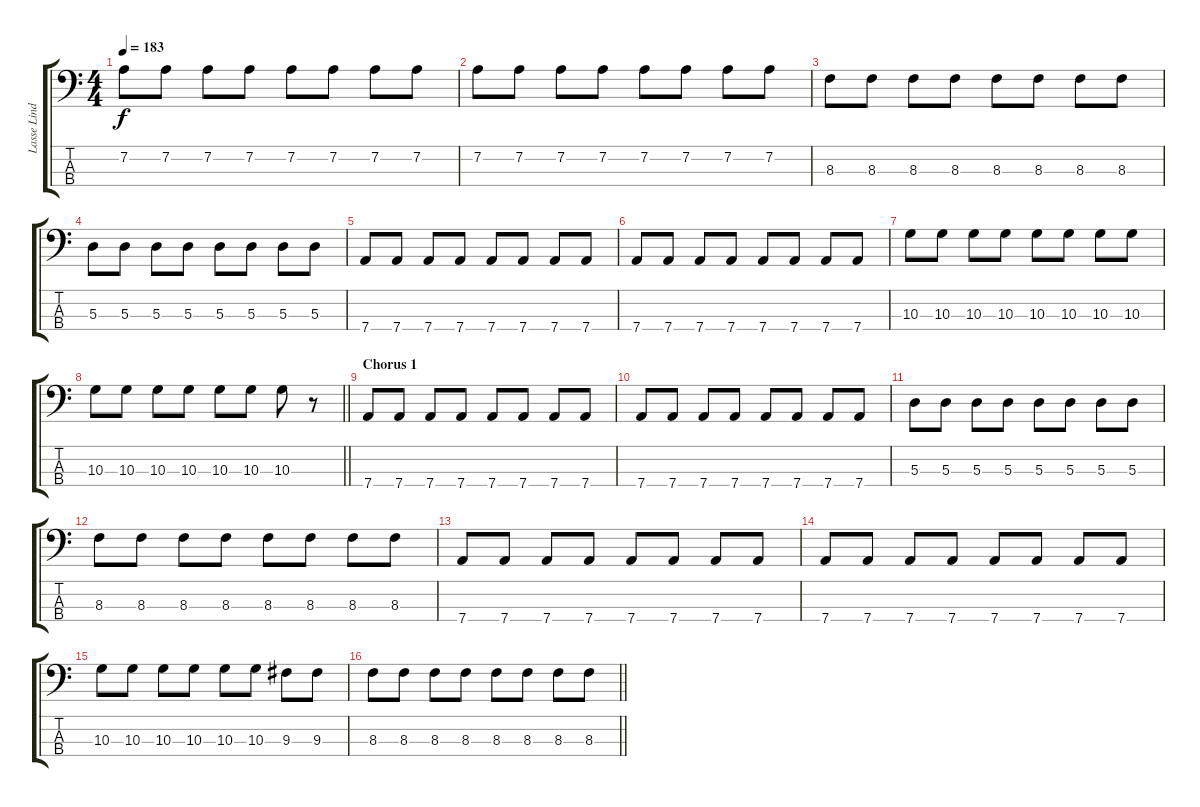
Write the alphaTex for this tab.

\track ("Lasse Lindfors - Bass" "Lasse Lind") {instrument electricbasspick}
\staff {score tabs}
\tuning (G2 D2 A1 D1) {hide}
\ts (4 4)
\tempo 183
\clef f4
\ks c
7.2.8{dy f} 7.2.8 7.2.8 7.2.8 7.2.8 7.2.8 7.2.8 7.2.8 |
7.2.8 7.2.8 7.2.8 7.2.8 7.2.8 7.2.8 7.2.8 7.2.8 |
8.3.8 8.3.8 8.3.8 8.3.8 8.3.8 8.3.8 8.3.8 8.3.8 |
5.3.8 5.3.8 5.3.8 5.3.8 5.3.8 5.3.8 5.3.8 5.3.8 |
7.4.8 7.4.8 7.4.8 7.4.8 7.4.8 7.4.8 7.4.8 7.4.8 |
7.4.8 7.4.8 7.4.8 7.4.8 7.4.8 7.4.8 7.4.8 7.4.8 |
10.3.8 10.3.8 10.3.8 10.3.8 10.3.8 10.3.8 10.3.8 10.3.8 |
\barLineRight lightlight
10.3.8 10.3.8 10.3.8 10.3.8 10.3.8 10.3.8 10.3.8 r.8 |
\section ("" "Chorus 1")
7.4.8 7.4.8 7.4.8 7.4.8 7.4.8 7.4.8 7.4.8 7.4.8 |
7.4.8 7.4.8 7.4.8 7.4.8 7.4.8 7.4.8 7.4.8 7.4.8 |
5.3.8 5.3.8 5.3.8 5.3.8 5.3.8 5.3.8 5.3.8 5.3.8 |
8.3.8 8.3.8 8.3.8 8.3.8 8.3.8 8.3.8 8.3.8 8.3.8 |
7.4.8 7.4.8 7.4.8 7.4.8 7.4.8 7.4.8 7.4.8 7.4.8 |
7.4.8 7.4.8 7.4.8 7.4.8 7.4.8 7.4.8 7.4.8 7.4.8 |
10.3.8 10.3.8 10.3.8 10.3.8 10.3.8 10.3.8 9.3.8 9.3.8 |
\barLineRight lightlight
8.3.8 8.3.8 8.3.8 8.3.8 8.3.8 8.3.8 8.3.8 8.3.8
